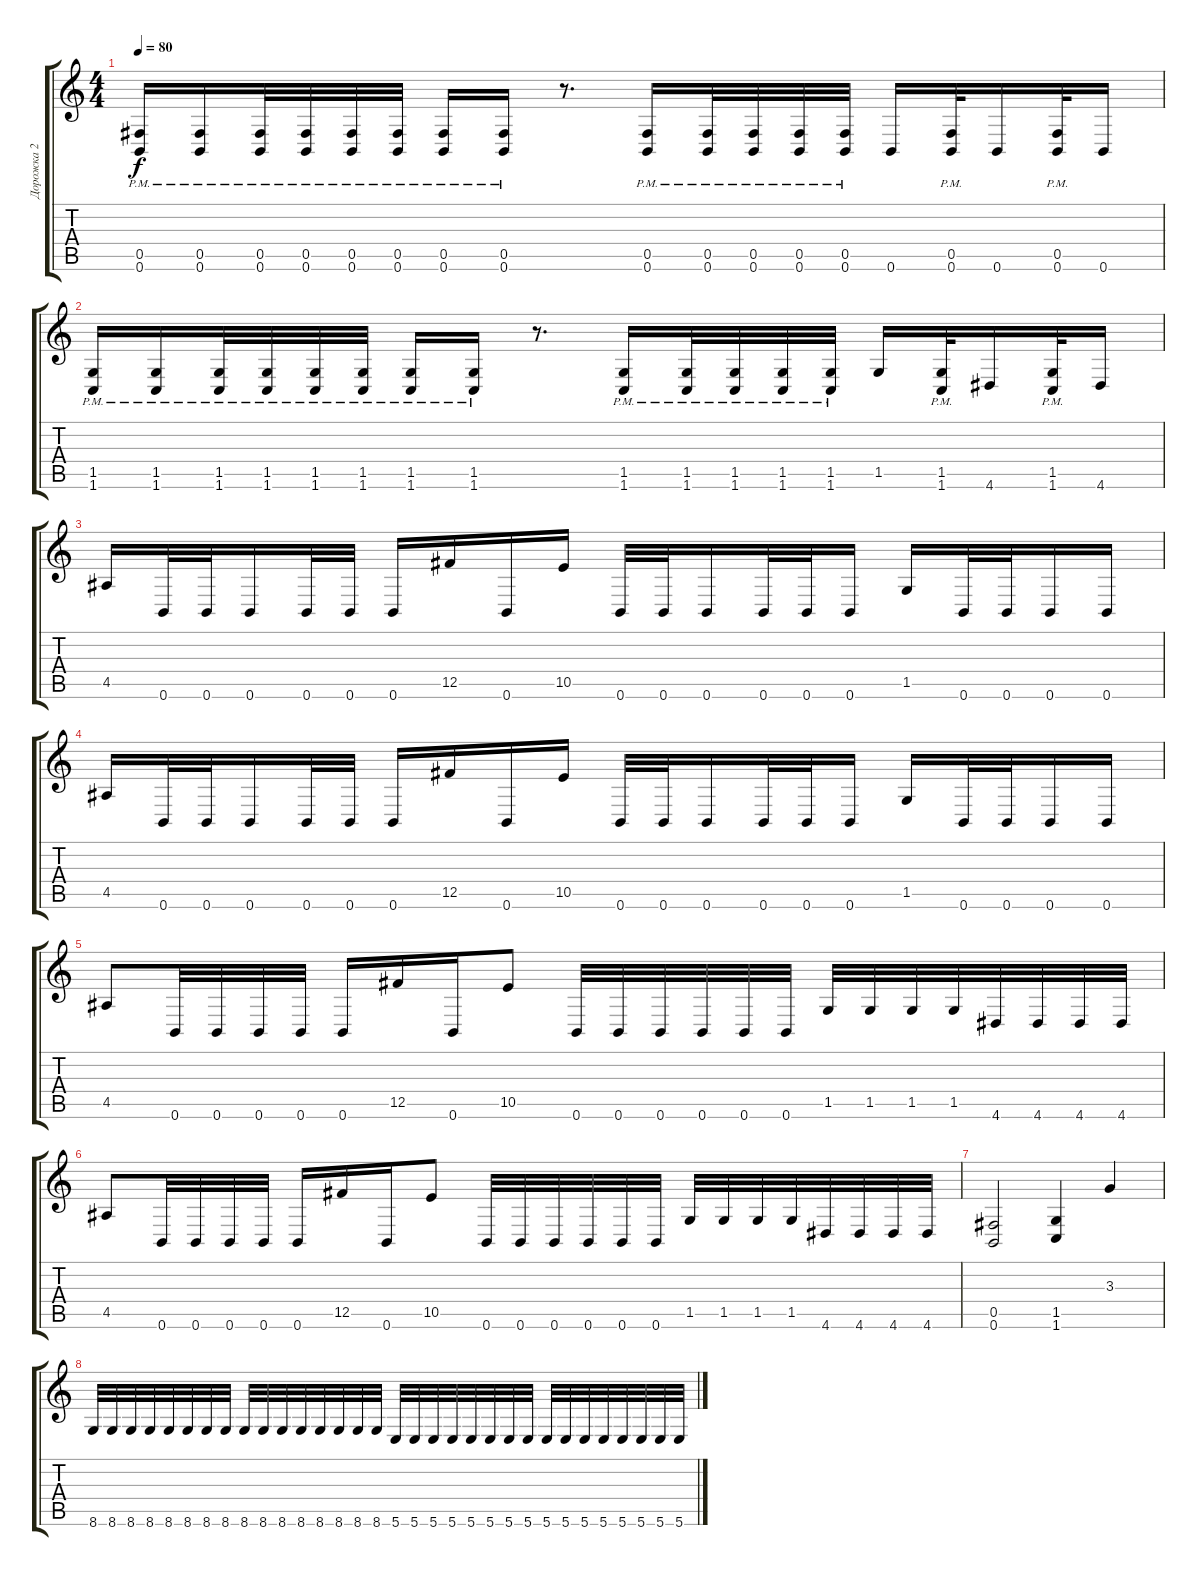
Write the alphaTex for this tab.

\track ("Дорожка 2" "Дорожка 2") {instrument distortionguitar}
\staff {score tabs}
\tuning (Db4 Ab3 E3 B2 Gb2 B1) {hide}
\ts (4 4)
\tempo 80
\clef g2
\ks c
(0.5{pm} 0.6{pm}).16{dy f} (0.5{pm} 0.6{pm}).16 (0.5{pm} 0.6{pm}).32 (0.5{pm} 0.6{pm}).32 (0.5{pm} 0.6{pm}).32 (0.5{pm} 0.6{pm}).32 (0.5{pm} 0.6{pm}).16 (0.5{pm} 0.6{pm}).16 r.8{d} (0.5{pm} 0.6{pm}).16 (0.5{pm} 0.6{pm}).32 (0.5{pm} 0.6{pm}).32 (0.5{pm} 0.6{pm}).32 (0.5{pm} 0.6{pm}).32 0.6.16 (0.5{pm} 0.6{pm}).32 0.6.16 (0.5{pm} 0.6{pm}).32 0.6.16 |
(1.5 1.6{pm}).16 (1.5{pm} 1.6{pm}).16 (1.5{pm} 1.6{pm}).32 (1.5{pm} 1.6{pm}).32 (1.5{pm} 1.6{pm}).32 (1.5{pm} 1.6{pm}).32 (1.5{pm} 1.6{pm}).16 (1.5{pm} 1.6{pm}).16 r.8{d} (1.5{pm} 1.6{pm}).16 (1.5{pm} 1.6{pm}).32 (1.5{pm} 1.6{pm}).32 (1.5{pm} 1.6{pm}).32 (1.5{pm} 1.6{pm}).32 1.5.16 (1.5{pm} 1.6{pm}).32 4.6.16 (1.5{pm} 1.6{pm}).32 4.6.16 |
4.5.16 0.6.32 0.6.32 0.6.16 0.6.32 0.6.32 0.6.16 12.5.16 0.6.16 10.5.16 0.6.32 0.6.32 0.6.16 0.6.32 0.6.32 0.6.16 1.5.16 0.6.32 0.6.32 0.6.16 0.6.16 |
4.5.16 0.6.32 0.6.32 0.6.16 0.6.32 0.6.32 0.6.16 12.5.16 0.6.16 10.5.16 0.6.32 0.6.32 0.6.16 0.6.32 0.6.32 0.6.16 1.5.16 0.6.32 0.6.32 0.6.16 0.6.16 |
4.5.8 0.6.32 0.6.32 0.6.32 0.6.32 0.6.16 12.5.16 0.6.16 10.5.8 0.6.32 0.6.32 0.6.32 0.6.32 0.6.32 0.6.32 1.5.32 1.5.32 1.5.32 1.5.32 4.6.32 4.6.32 4.6.32 4.6.32 |
4.5.8 0.6.32 0.6.32 0.6.32 0.6.32 0.6.16 12.5.16 0.6.16 10.5.8 0.6.32 0.6.32 0.6.32 0.6.32 0.6.32 0.6.32 1.5.32 1.5.32 1.5.32 1.5.32 4.6.32 4.6.32 4.6.32 4.6.32 |
(0.5 0.6).2 (1.5 1.6).4 3.3.4 |
8.6.32 8.6.32 8.6.32 8.6.32 8.6.32 8.6.32 8.6.32 8.6.32 8.6.32 8.6.32 8.6.32 8.6.32 8.6.32 8.6.32 8.6.32 8.6.32 5.6.32 5.6.32 5.6.32 5.6.32 5.6.32 5.6.32 5.6.32 5.6.32 5.6.32 5.6.32 5.6.32 5.6.32 5.6.32 5.6.32 5.6.32 5.6.32
